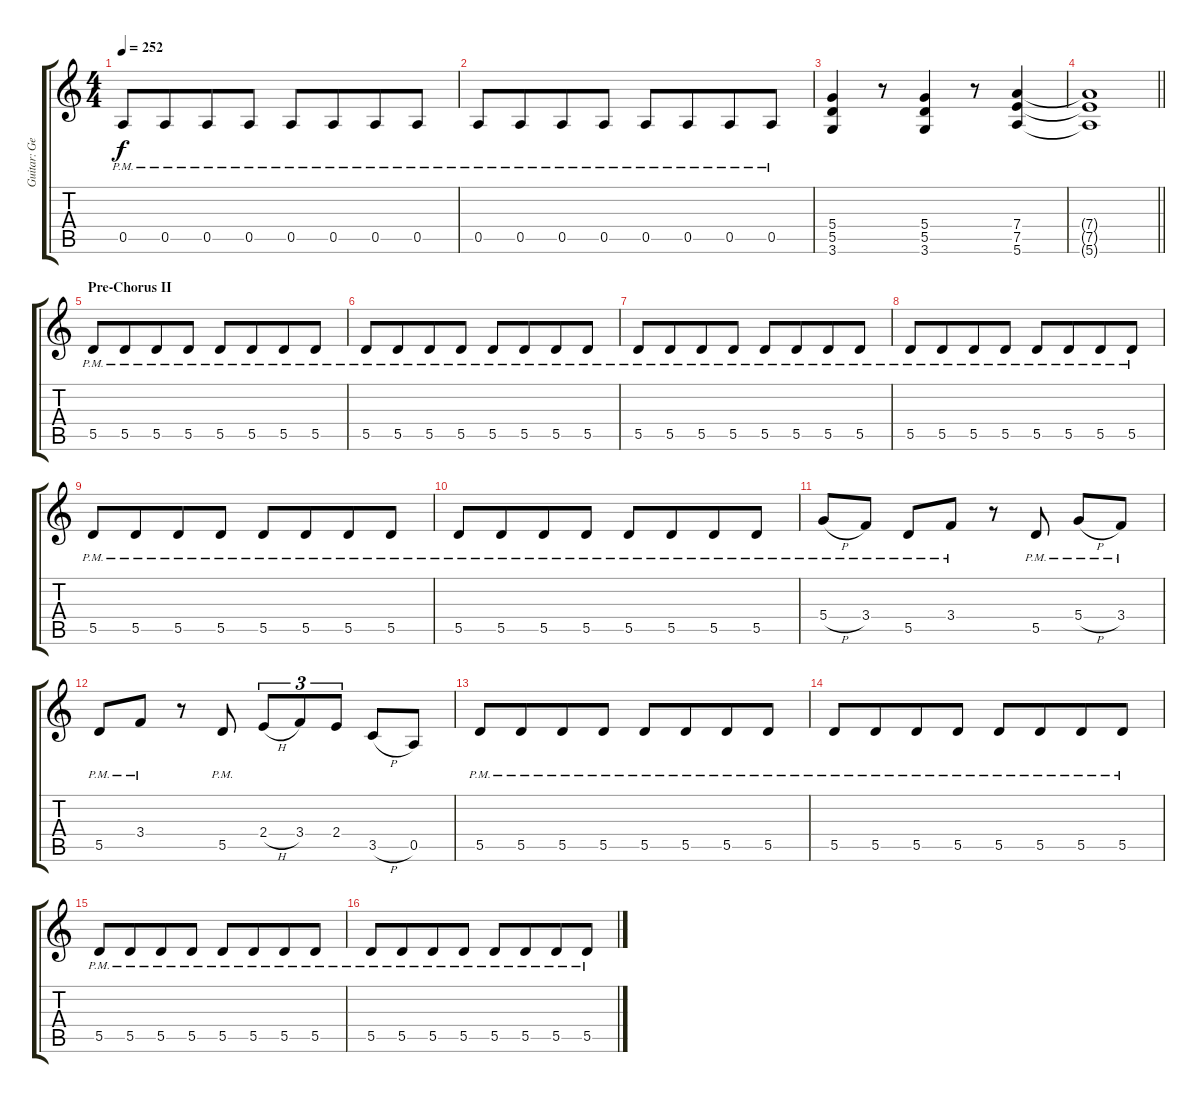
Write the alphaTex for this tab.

\track ("Guitar: George" "Guitar: Ge") {instrument distortionguitar}
\staff {score tabs}
\tuning (E4 B3 G3 D3 A2 E2) {hide}
\ts (4 4)
\tempo 252
\clef g2
\ks c
0.5{pm}.8{dy f} 0.5{pm}.8{beam merge} 0.5{pm}.8 0.5{pm}.8 0.5{pm}.8 0.5{pm}.8{beam merge} 0.5{pm}.8 0.5{pm}.8 |
0.5{pm}.8 0.5{pm}.8{beam merge} 0.5{pm}.8 0.5{pm}.8 0.5{pm}.8 0.5{pm}.8{beam merge} 0.5{pm}.8 0.5{pm}.8 |
(5.4 5.5 3.6).4 r.8 (5.4 5.5 3.6).4 r.8 (7.4 7.5 5.6).4 |
\barLineRight lightlight
(7.4{t} 7.5{t} 5.6{t}).1 |
\section ("" "Pre-Chorus II")
5.5{pm}.8 5.5{pm}.8{beam merge} 5.5{pm}.8 5.5{pm}.8 5.5{pm}.8 5.5{pm}.8{beam merge} 5.5{pm}.8 5.5{pm}.8 |
5.5{pm}.8 5.5{pm}.8{beam merge} 5.5{pm}.8 5.5{pm}.8 5.5{pm}.8 5.5{pm}.8{beam merge} 5.5{pm}.8 5.5{pm}.8 |
5.5{pm}.8 5.5{pm}.8{beam merge} 5.5{pm}.8 5.5{pm}.8 5.5{pm}.8 5.5{pm}.8{beam merge} 5.5{pm}.8 5.5{pm}.8 |
5.5{pm}.8 5.5{pm}.8{beam merge} 5.5{pm}.8 5.5{pm}.8 5.5{pm}.8 5.5{pm}.8{beam merge} 5.5{pm}.8 5.5{pm}.8 |
5.5{pm}.8 5.5{pm}.8{beam merge} 5.5{pm}.8 5.5{pm}.8 5.5{pm}.8 5.5{pm}.8{beam merge} 5.5{pm}.8 5.5{pm}.8 |
5.5{pm}.8 5.5{pm}.8{beam merge} 5.5{pm}.8 5.5{pm}.8 5.5{pm}.8 5.5{pm}.8{beam merge} 5.5{pm}.8 5.5{pm}.8 |
5.4{h pm}.8 3.4{pm}.8 5.5{pm}.8 3.4{pm}.8 r.8 5.5{pm}.8 5.4{h pm}.8 3.4{pm}.8 |
5.5{pm}.8 3.4{pm}.8 r.8 5.5{pm}.8 2.4{h}.8{tu (3 2)} 3.4.8{tu (3 2)} 2.4.8{tu (3 2)} 3.5{h}.8 0.5.8 |
5.5{pm}.8 5.5{pm}.8{beam merge} 5.5{pm}.8 5.5{pm}.8 5.5{pm}.8 5.5{pm}.8{beam merge} 5.5{pm}.8 5.5{pm}.8 |
5.5{pm}.8 5.5{pm}.8{beam merge} 5.5{pm}.8 5.5{pm}.8 5.5{pm}.8 5.5{pm}.8{beam merge} 5.5{pm}.8 5.5{pm}.8 |
5.5{pm}.8 5.5{pm}.8{beam merge} 5.5{pm}.8 5.5{pm}.8 5.5{pm}.8 5.5{pm}.8{beam merge} 5.5{pm}.8 5.5{pm}.8 |
5.5{pm}.8 5.5{pm}.8{beam merge} 5.5{pm}.8 5.5{pm}.8 5.5{pm}.8 5.5{pm}.8{beam merge} 5.5{pm}.8 5.5{pm}.8
